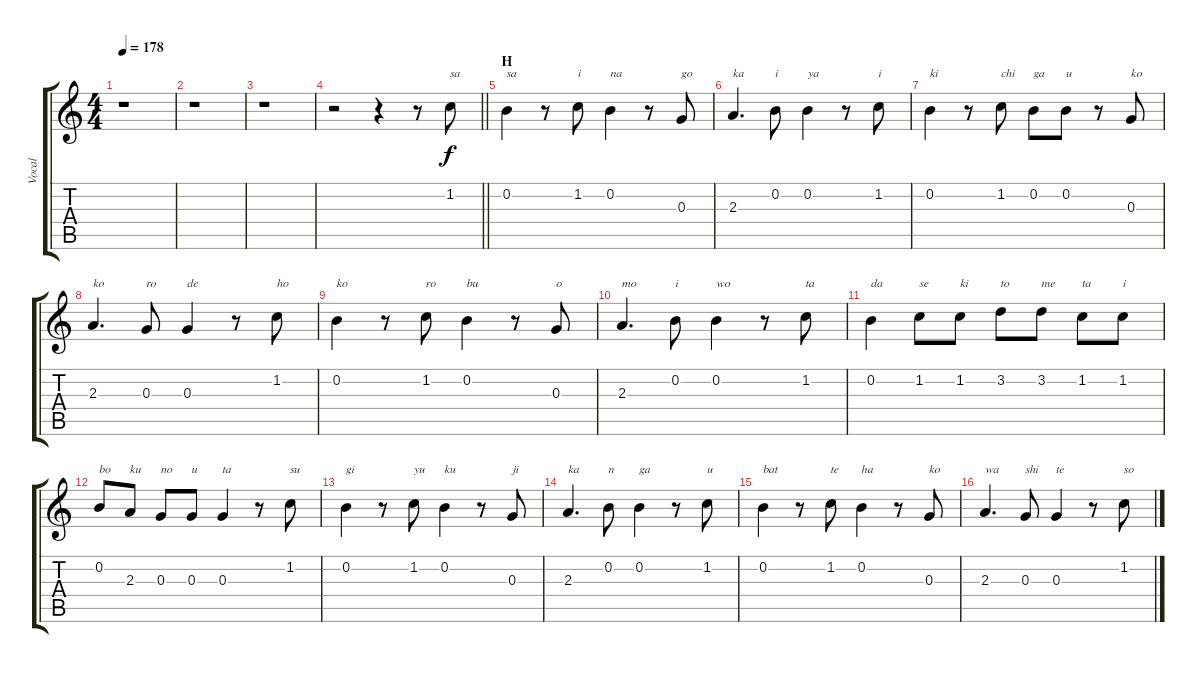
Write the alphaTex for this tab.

\track ("Vocal" "Vocal") {instrument contrabass}
\staff {score tabs}
\tuning (E4 B3 G3 D3 A2 E2) {hide}
\ts (4 4)
\tempo 178
\clef g2
\ks c
r.1{dy f} |
r.1 |
r.1 |
\barLineRight lightlight
r.2 r.4 r.8 1.2.8{txt "sa"} |
\section ("" "H")
0.2.4{txt "sa"} r.8 1.2.8{txt "i"} 0.2.4{txt "na"} r.8 0.3.8{txt "go"} |
2.3.4{d txt "ka"} 0.2.8{txt "i"} 0.2.4{txt "ya"} r.8 1.2.8{txt "i"} |
0.2.4{txt "ki"} r.8 1.2.8{txt "chi"} 0.2.8{txt "ga"} 0.2.8{txt "u"} r.8 0.3.8{txt "ko"} |
2.3.4{d txt "ko"} 0.3.8{txt "ro"} 0.3.4{txt "de"} r.8 1.2.8{txt "ho"} |
0.2.4{txt "ko"} r.8 1.2.8{txt "ro"} 0.2.4{txt "bu"} r.8 0.3.8{txt "o"} |
2.3.4{d txt "mo"} 0.2.8{txt "i"} 0.2.4{txt "wo"} r.8 1.2.8{txt "ta"} |
0.2.4{txt "da"} 1.2.8{txt "se"} 1.2.8{txt "ki"} 3.2.8{txt "to"} 3.2.8{txt "me"} 1.2.8{txt "ta"} 1.2.8{txt "i"} |
0.2.8{txt "bo"} 2.3.8{txt "ku"} 0.3.8{txt "no"} 0.3.8{txt "u"} 0.3.4{txt "ta"} r.8 1.2.8{txt "su"} |
0.2.4{txt "gi"} r.8 1.2.8{txt "yu"} 0.2.4{txt "ku"} r.8 0.3.8{txt "ji"} |
2.3.4{d txt "ka"} 0.2.8{txt "n"} 0.2.4{txt "ga"} r.8 1.2.8{txt "u"} |
0.2.4{txt "bat"} r.8 1.2.8{txt "te"} 0.2.4{txt "ha"} r.8 0.3.8{txt "ko"} |
2.3.4{d txt "wa"} 0.3.8{txt "shi"} 0.3.4{txt "te"} r.8 1.2.8{txt "so"}
